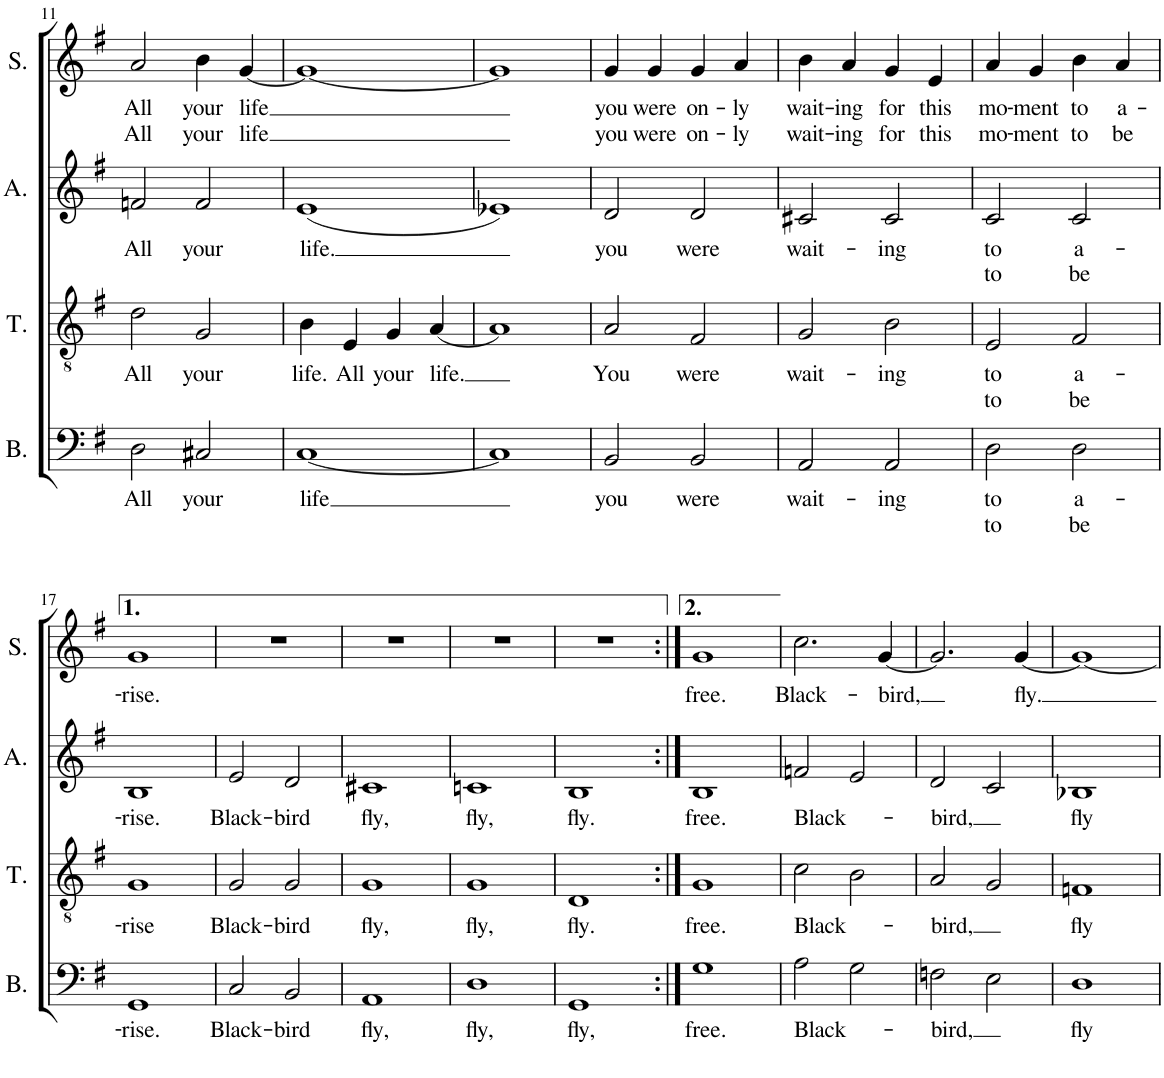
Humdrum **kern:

**kern	**text	**text	**kern	**text	**text	**kern	**text	**text	**kern	**text	**text
*part4	*part4	*part4	*part3	*part3	*part3	*part2	*part2	*part2	*part1	*part1	*part1
*staff4	*staff4	*staff4	*staff3	*staff3	*staff3	*staff2	*staff2	*staff2	*staff1	*staff1	*staff1
*I"Bass	*	*	*I"Tenor	*	*	*I"Alto	*	*	*I"Soprano	*	*
*I'B.	*	*	*I'T.	*	*	*I'A.	*	*	*I'S.	*	*
!!LO:PB:g=z
*clefF4	*	*	*clefGv2	*	*	*clefG2	*	*	*clefG2	*	*
*k[f#]	*	*	*k[f#]	*	*	*k[f#]	*	*	*k[f#]	*	*
*M4/4	*	*	*M4/4	*	*	*M4/4	*	*	*M4/4	*	*
*met(c)	*	*	*met(c)	*	*	*met(c)	*	*	*met(c)	*	*
=11	=11	=11	=11	=11	=11	=11	=11	=11	=11	=11	=11
!	!LO:LY:b	!	!	!LO:LY:b	!	!	!LO:LY:b	!	!	!LO:LY:b	!LO:LY:b
2D\	All	.	2d\	All	.	2fn/	All	.	2a/	All	All
!	!LO:LY:b	!	!	!LO:LY:b	!	!	!LO:LY:b	!	!	!LO:LY:b	!LO:LY:b
2C#X/	your	.	2G/	your	.	2f/	your	.	4b\	your	your
!	!	!	!	!	!	!	!	!	!	!LO:LY:b	!LO:LY:b
.	.	.	.	.	.	.	.	.	[4g/	life	life
=12	=12	=12	=12	=12	=12	=12	=12	=12	=12	=12	=12
!	!LO:LY:b	!	!	!LO:LY:b	!	!	!LO:LY:b	!	!	!	!
[1C	life	.	4B\	life.	.	(1e	life.	.	1g_	.	.
!	!	!	!	!LO:LY:b	!	!	!	!	!	!	!
.	.	.	4E/	All	.	.	.	.	.	.	.
!	!	!	!	!LO:LY:b	!	!	!	!	!	!	!
.	.	.	4G/	your	.	.	.	.	.	.	.
!	!	!	!	!LO:LY:b	!	!	!	!	!	!	!
.	.	.	[4A/	life.	.	.	.	.	.	.	.
=13	=13	=13	=13	=13	=13	=13	=13	=13	=13	=13	=13
1C]	.	.	1A]	.	.	1e-X)	.	.	1g]	.	.
=14	=14	=14	=14	=14	=14	=14	=14	=14	=14	=14	=14
!	!LO:LY:b	!	!	!LO:LY:b	!	!	!LO:LY:b	!	!	!LO:LY:b	!LO:LY:b
2BB/	you	.	2A/	You	.	2d/	you	.	4g/	you	you
!	!	!	!	!	!	!	!	!	!	!LO:LY:b	!LO:LY:b
.	.	.	.	.	.	.	.	.	4g/	were	were
!	!LO:LY:b	!	!	!LO:LY:b	!	!	!LO:LY:b	!	!	!LO:LY:b	!LO:LY:b
2BB/	were	.	2F#/	were	.	2d/	were	.	4g/	on-	on-
!	!	!	!	!	!	!	!	!	!	!LO:LY:b	!LO:LY:b
.	.	.	.	.	.	.	.	.	4a/	-ly	-ly
=15	=15	=15	=15	=15	=15	=15	=15	=15	=15	=15	=15
!	!LO:LY:b	!	!	!LO:LY:b	!	!	!LO:LY:b	!	!	!LO:LY:b	!LO:LY:b
2AA/	wait-	.	2G/	wait-	.	2c#X/	wait-	.	4b\	wait-	wait-
!	!	!	!	!	!	!	!	!	!	!LO:LY:b	!LO:LY:b
.	.	.	.	.	.	.	.	.	4a/	-ing	-ing
!	!LO:LY:b	!	!	!LO:LY:b	!	!	!LO:LY:b	!	!	!LO:LY:b	!LO:LY:b
2AA/	-ing	.	2B\	-ing	.	2c#/	-ing	.	4g/	for	for
!	!	!	!	!	!	!	!	!	!	!LO:LY:b	!LO:LY:b
.	.	.	.	.	.	.	.	.	4e/	this	this
=16	=16	=16	=16	=16	=16	=16	=16	=16	=16	=16	=16
!	!LO:LY:b	!LO:LY:b	!	!LO:LY:b	!LO:LY:b	!	!LO:LY:b	!LO:LY:b	!	!LO:LY:b	!LO:LY:b
2D\	to	to	2E/	to	to	2c/	to	to	4a/	mo-	mo-
!	!	!	!	!	!	!	!	!	!	!LO:LY:b	!LO:LY:b
.	.	.	.	.	.	.	.	.	4g/	-ment	-ment
!	!LO:LY:b	!LO:LY:b	!	!LO:LY:b	!LO:LY:b	!	!LO:LY:b	!LO:LY:b	!	!LO:LY:b	!LO:LY:b
2D\	a-	be	2F#/	a-	be	2c/	a-	be	4b\	to	to
!	!	!	!	!	!	!	!	!	!	!LO:LY:b	!LO:LY:b
.	.	.	.	.	.	.	.	.	4a/	a-	be
!!LO:LB:g=z
=17	=17	=17	=17	=17	=17	=17	=17	=17	=17	=17	=17
!	!LO:LY:b	!	!	!LO:LY:b	!	!	!LO:LY:b	!	!	!LO:LY:b	!
1GG	-rise.	.	1G	-rise	.	1B	-rise.	.	1g	-rise.	.
=18	=18	=18	=18	=18	=18	=18	=18	=18	=18	=18	=18
!	!LO:LY:b	!	!	!LO:LY:b	!	!	!LO:LY:b	!	!	!	!
2C/	Black-	.	2G/	Black-	.	2e/	Black-	.	1r	.	.
!	!LO:LY:b	!	!	!LO:LY:b	!	!	!LO:LY:b	!	!	!	!
2BB/	-bird	.	2G/	-bird	.	2d/	-bird	.	.	.	.
=19	=19	=19	=19	=19	=19	=19	=19	=19	=19	=19	=19
!	!LO:LY:b	!	!	!LO:LY:b	!	!	!LO:LY:b	!	!	!	!
1AA	fly,	.	1G	fly,	.	1c#X	fly,	.	1r	.	.
=20	=20	=20	=20	=20	=20	=20	=20	=20	=20	=20	=20
!	!LO:LY:b	!	!	!LO:LY:b	!	!	!LO:LY:b	!	!	!	!
1D	fly,	.	1G	fly,	.	1cn	fly,	.	1r	.	.
=21	=21	=21	=21	=21	=21	=21	=21	=21	=21	=21	=21
!	!LO:LY:b	!	!	!LO:LY:b	!	!	!LO:LY:b	!	!	!	!
1GG	fly,	.	1D	fly.	.	1B	fly.	.	1r	.	.
=22:|!	=22:|!	=22:|!	=22:|!	=22:|!	=22:|!	=22:|!	=22:|!	=22:|!	=22:|!	=22:|!	=22:|!
!	!LO:LY:b	!	!	!LO:LY:b	!	!	!LO:LY:b	!	!	!LO:LY:b	!
1G	free.	.	1G	free.	.	1B	free.	.	1g	free.	.
=23	=23	=23	=23	=23	=23	=23	=23	=23	=23	=23	=23
!	!LO:LY:b	!	!	!LO:LY:b	!	!	!LO:LY:b	!	!	!LO:LY:b	!
2A\	Black-	.	2c\	Black-	.	2fn/	Black-	.	2.cc\	Black-	.
2G\	.	.	2B\	.	.	2e/	.	.	.	.	.
!	!	!	!	!	!	!	!	!	!	!LO:LY:b	!
.	.	.	.	.	.	.	.	.	[4g/	-bird,	.
=24	=24	=24	=24	=24	=24	=24	=24	=24	=24	=24	=24
!	!LO:LY:b	!	!	!LO:LY:b	!	!	!LO:LY:b	!	!	!	!
2Fn\	-bird,	.	2A/	-bird,	.	2d/	-bird,	.	2.g/]	.	.
2E\	.	.	2G/	.	.	2c/	.	.	.	.	.
!	!	!	!	!	!	!	!	!	!	!LO:LY:b	!
.	.	.	.	.	.	.	.	.	[4g/	fly.	.
=25	=25	=25	=25	=25	=25	=25	=25	=25	=25	=25	=25
!	!LO:LY:b	!	!	!LO:LY:b	!	!	!LO:LY:b	!	!	!	!
1D	fly	.	1Fn	fly	.	1B-X	fly	.	1g_	.	.
=	=	=	=	=	=	=	=	=	=	=	=
*-	*-	*-	*-	*-	*-	*-	*-	*-	*-	*-	*-
